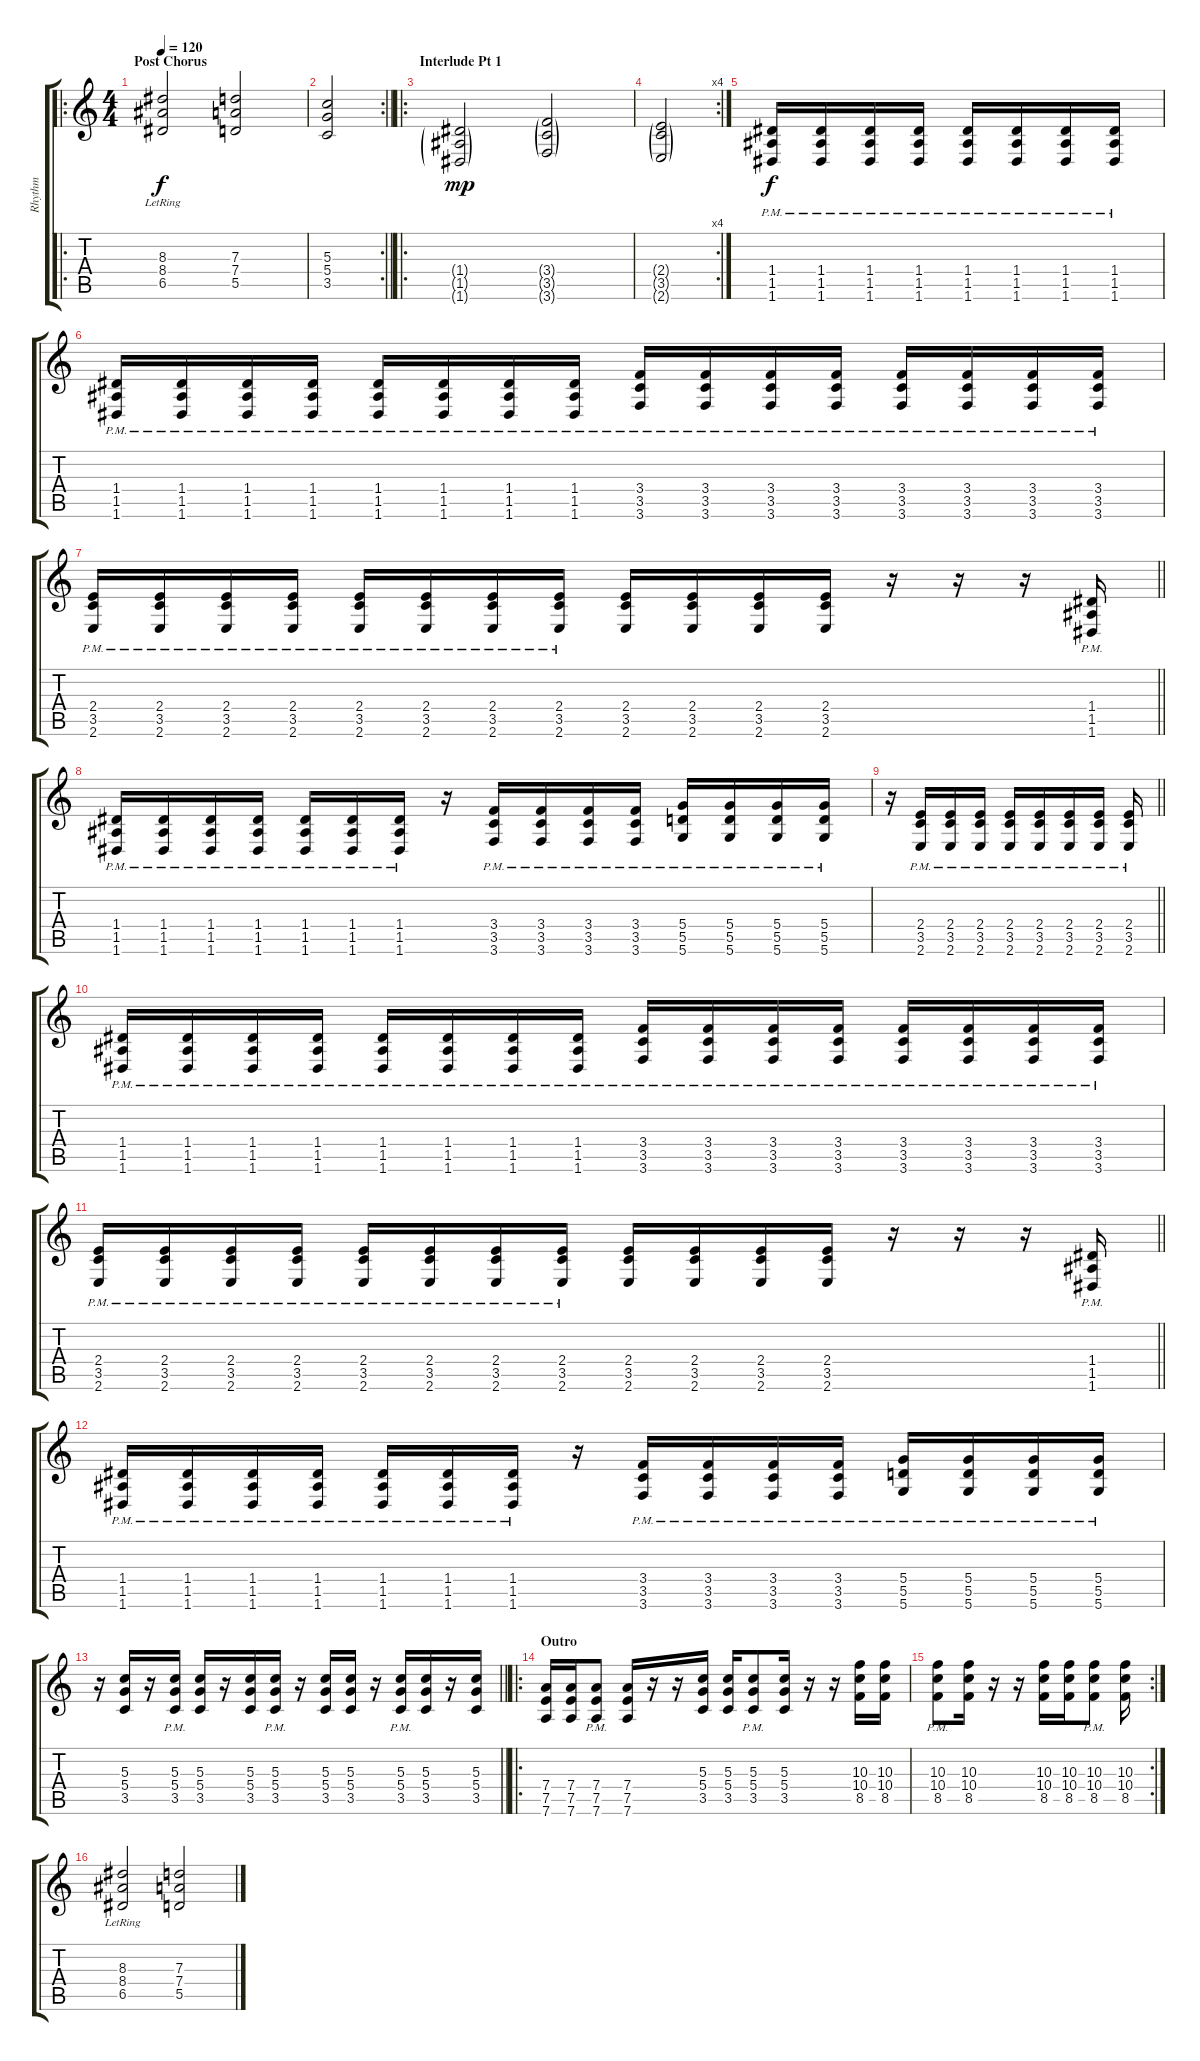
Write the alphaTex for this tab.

\track ("Rhythm" "Rhythm") {instrument overdrivenguitar}
\staff {score tabs}
\tuning (E4 B3 G3 D3 A2 D2) {hide}
\ro
\ts (4 4)
\section ("" "Post Chorus")
\tempo 120
\clef g2
\ks c
(8.3{lr} 8.4{lr} 6.5{lr}).2{dy f} (7.3 7.4 5.5).2 |
\rc 2
\barLineRight lightlight
(5.3 5.4 3.5).2 |
\ro
\section ("" "Interlude Pt 1")
(1.4{g} 1.5{g} 1.6{g}).2{dy mp volume 2 instrument overdrivenguitar} (3.4{g} 3.5{g} 3.6{g}).2 |
\rc 4
(2.4{g} 3.5{g} 2.6{g}).2 |
(1.4{pm} 1.5{pm} 1.6{pm}).16{dy f volume 13 instrument overdrivenguitar} (1.4{pm} 1.5{pm} 1.6{pm}).16 (1.4{pm} 1.5{pm} 1.6{pm}).16 (1.4{pm} 1.5{pm} 1.6{pm}).16 (1.4{pm} 1.5{pm} 1.6{pm}).16 (1.4{pm} 1.5{pm} 1.6{pm}).16 (1.4{pm} 1.5{pm} 1.6{pm}).16 (1.4{pm} 1.5{pm} 1.6{pm}).16 |
(1.4{pm} 1.5{pm} 1.6{pm}).16 (1.4{pm} 1.5{pm} 1.6{pm}).16 (1.4{pm} 1.5{pm} 1.6{pm}).16 (1.4{pm} 1.5{pm} 1.6{pm}).16 (1.4{pm} 1.5{pm} 1.6{pm}).16 (1.4{pm} 1.5{pm} 1.6{pm}).16 (1.4{pm} 1.5{pm} 1.6{pm}).16 (1.4{pm} 1.5{pm} 1.6{pm}).16 (3.4{pm} 3.5{pm} 3.6{pm}).16 (3.4{pm} 3.5{pm} 3.6{pm}).16 (3.4{pm} 3.5{pm} 3.6{pm}).16 (3.4{pm} 3.5{pm} 3.6{pm}).16 (3.4{pm} 3.5{pm} 3.6{pm}).16 (3.4{pm} 3.5{pm} 3.6{pm}).16 (3.4{pm} 3.5{pm} 3.6{pm}).16 (3.4{pm} 3.5{pm} 3.6{pm}).16 |
\barLineRight lightlight
(2.4{pm} 3.5{pm} 2.6{pm}).16 (2.4{pm} 3.5{pm} 2.6{pm}).16 (2.4{pm} 3.5{pm} 2.6{pm}).16 (2.4{pm} 3.5{pm} 2.6{pm}).16 (2.4{pm} 3.5{pm} 2.6{pm}).16 (2.4{pm} 3.5{pm} 2.6{pm}).16 (2.4{pm} 3.5{pm} 2.6{pm}).16 (2.4{pm} 3.5{pm} 2.6{pm}).16 (2.4 3.5 2.6).16 (2.4 3.5 2.6).16 (2.4 3.5 2.6).16 (2.4 3.5 2.6).16 r.16 r.16 r.16 (1.4{pm} 1.5{pm} 1.6{pm}).16 |
(1.4{pm} 1.5{pm} 1.6{pm}).16 (1.4{pm} 1.5{pm} 1.6{pm}).16 (1.4{pm} 1.5{pm} 1.6{pm}).16 (1.4{pm} 1.5{pm} 1.6{pm}).16 (1.4{pm} 1.5{pm} 1.6{pm}).16 (1.4{pm} 1.5{pm} 1.6{pm}).16 (1.4{pm} 1.5{pm} 1.6{pm}).16 r.16 (3.4{pm} 3.5{pm} 3.6{pm}).16 (3.4{pm} 3.5{pm} 3.6{pm}).16 (3.4{pm} 3.5{pm} 3.6{pm}).16 (3.4{pm} 3.5{pm} 3.6{pm}).16 (5.4{pm} 5.5{pm} 5.6{pm}).16 (5.4{pm} 5.5{pm} 5.6{pm}).16 (5.4{pm} 5.5{pm} 5.6{pm}).16 (5.4{pm} 5.5{pm} 5.6{pm}).16 |
\barLineRight lightlight
r.16 (2.4{pm} 3.5{pm} 2.6{pm}).16 (2.4{pm} 3.5{pm} 2.6{pm}).16 (2.4{pm} 3.5{pm} 2.6{pm}).16 (2.4{pm} 3.5{pm} 2.6{pm}).16 (2.4{pm} 3.5{pm} 2.6{pm}).16 (2.4{pm} 3.5{pm} 2.6{pm}).16 (2.4{pm} 3.5{pm} 2.6{pm}).16 (2.4{pm} 3.5{pm} 2.6{pm}).16 |
(1.4{pm} 1.5{pm} 1.6{pm}).16 (1.4{pm} 1.5{pm} 1.6{pm}).16 (1.4{pm} 1.5{pm} 1.6{pm}).16 (1.4{pm} 1.5{pm} 1.6{pm}).16 (1.4{pm} 1.5{pm} 1.6{pm}).16 (1.4{pm} 1.5{pm} 1.6{pm}).16 (1.4{pm} 1.5{pm} 1.6{pm}).16 (1.4{pm} 1.5{pm} 1.6{pm}).16 (3.4{pm} 3.5{pm} 3.6{pm}).16 (3.4{pm} 3.5{pm} 3.6{pm}).16 (3.4{pm} 3.5{pm} 3.6{pm}).16 (3.4{pm} 3.5{pm} 3.6{pm}).16 (3.4{pm} 3.5{pm} 3.6{pm}).16 (3.4{pm} 3.5{pm} 3.6{pm}).16 (3.4{pm} 3.5{pm} 3.6{pm}).16 (3.4{pm} 3.5{pm} 3.6{pm}).16 |
\barLineRight lightlight
(2.4{pm} 3.5{pm} 2.6{pm}).16 (2.4{pm} 3.5{pm} 2.6{pm}).16 (2.4{pm} 3.5{pm} 2.6{pm}).16 (2.4{pm} 3.5{pm} 2.6{pm}).16 (2.4{pm} 3.5{pm} 2.6{pm}).16 (2.4{pm} 3.5{pm} 2.6{pm}).16 (2.4{pm} 3.5{pm} 2.6{pm}).16 (2.4{pm} 3.5{pm} 2.6{pm}).16 (2.4 3.5 2.6).16 (2.4 3.5 2.6).16 (2.4 3.5 2.6).16 (2.4 3.5 2.6).16 r.16 r.16 r.16 (1.4{pm} 1.5{pm} 1.6{pm}).16 |
(1.4{pm} 1.5{pm} 1.6{pm}).16 (1.4{pm} 1.5{pm} 1.6{pm}).16 (1.4{pm} 1.5{pm} 1.6{pm}).16 (1.4{pm} 1.5{pm} 1.6{pm}).16 (1.4{pm} 1.5{pm} 1.6{pm}).16 (1.4{pm} 1.5{pm} 1.6{pm}).16 (1.4{pm} 1.5{pm} 1.6{pm}).16 r.16 (3.4{pm} 3.5{pm} 3.6{pm}).16 (3.4{pm} 3.5{pm} 3.6{pm}).16 (3.4{pm} 3.5{pm} 3.6{pm}).16 (3.4{pm} 3.5{pm} 3.6{pm}).16 (5.4{pm} 5.5{pm} 5.6{pm}).16 (5.4{pm} 5.5{pm} 5.6{pm}).16 (5.4{pm} 5.5{pm} 5.6{pm}).16 (5.4{pm} 5.5{pm} 5.6{pm}).16 |
\barLineRight lightlight
r.16 (5.3 5.4 3.5).16 r.16 (5.3{pm} 5.4{pm} 3.5{pm}).16 (5.3 5.4 3.5).16 r.16 (5.3 5.4 3.5).16 (5.3{pm} 5.4{pm} 3.5{pm}).16 r.16 (5.3 5.4 3.5).16 (5.3 5.4 3.5).16 r.16 (5.3{pm} 5.4{pm} 3.5{pm}).16 (5.3 5.4 3.5).16 r.16 (5.3 5.4 3.5).16 |
\ro
\section ("" "Outro")
(7.4 7.5 7.6).16 (7.4 7.5 7.6).16 (7.4{pm} 7.5{pm} 7.6{pm}).8 (7.4 7.5 7.6).16 r.16 r.16 (5.3 5.4 3.5).16 (5.3 5.4 3.5).16 (5.3{pm} 5.4{pm} 3.5{pm}).8 (5.3 5.4 3.5).16 r.16 r.16 (10.3 10.4 8.5).16 (10.3 10.4 8.5).16 |
\rc 2
(10.3{pm} 10.4{pm} 8.5{pm}).8 (10.3 10.4 8.5).16 r.16 r.16 (10.3 10.4 8.5).16 (10.3 10.4 8.5).16 (10.3{pm} 10.4{pm} 8.5{pm}).8 (10.3 10.4 8.5).16 |
(8.3{lr} 8.4{lr} 6.5{lr}).2 (7.3 7.4 5.5).2
